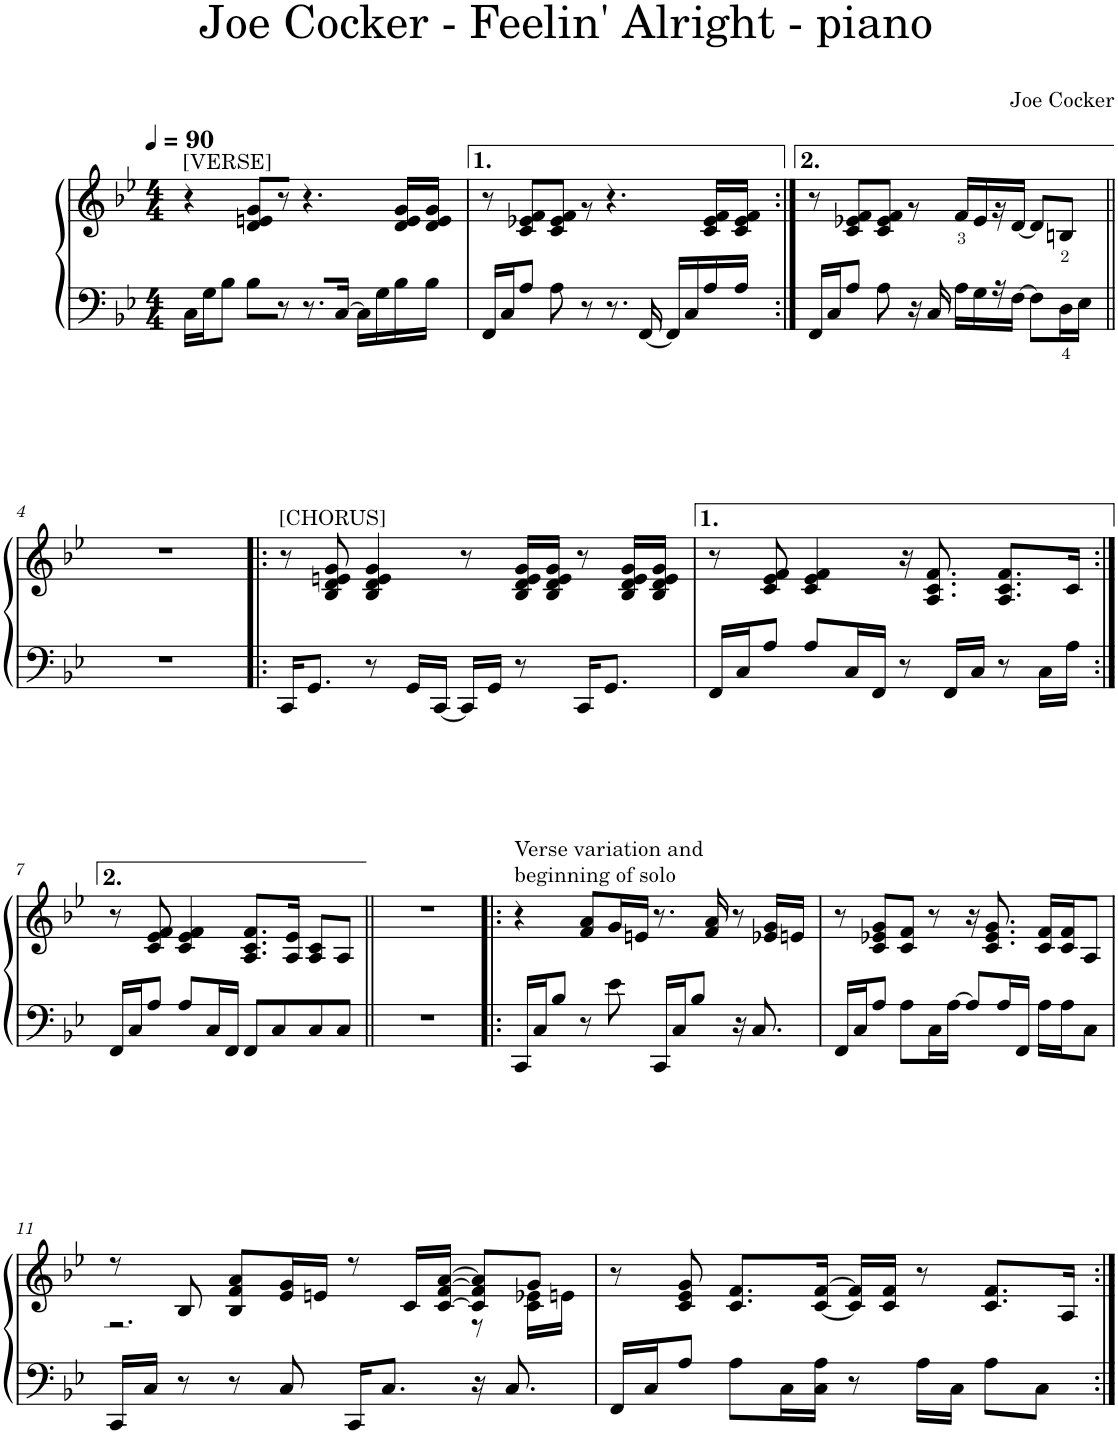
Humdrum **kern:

**kern	**kern
*part1	*part1
*staff2	*staff1
*I"Piano	*
*I'Pno.	*
*clefF4	*clefG2
*k[b-e-]	*k[b-e-]
*M4/4	*M4/4
*MM90	*MM90
=1	=1
!	!LO:TX:a:t=[VERSE]
16C\LL	4r
16G\J	.
8B-\J	.
8B-\L	8d/ 8en/ 8g/L
8r	8r
8.r	4.r
[16C/Jk	.
16C\LL]	.
16G\	.
16B-\	16d/ 16e/ 16g/LL
16B-\JJ	16d/ 16e/ 16g/JJ
=2	=2
16FF/LL	8r
16C/J	.
8A/J	8c/ 8e-X/ 8f/L
8A\	8c/ 8e-/ 8f/J
8r	8rg
8.r	4.r
[16FF/	.
16FF/LL]	.
16C/	.
16A/	16c/ 16e-/ 16f/LL
16A/JJ	16c/ 16e-/ 16f/JJ
=3:|!	=3:|!
16FF/LL	8r
16C/J	.
8A/J	8c/ 8e-X/ 8f/L
8A\	8c/ 8e-/ 8f/J
16r	8rg
16C/	.
16A\LL	16f/LL
16G\	16e-/
16r	16r
[16F\JJ	[16d/JJ
8F\L]	8d/L]
16D\L	8Bn/J
16E-\JJ	.
!!LO:LB:g=z
=4||	=4||
1r	1r
=5!|:	=5!|:
!	!LO:TX:a:t=[CHORUS]
16CC/KL	8r
8.GG/J	.
.	8B-/ 8d/ 8en/ 8g/
8r	4B-/ 4d/ 4e/ 4g/
16GG/LL	.
[16CC/JJ	.
16CC/LL]	8r
16GG/JJ	.
8r	16B-/ 16d/ 16e/ 16g/LL
.	16B-/ 16d/ 16e/ 16g/JJ
16CC/KL	8r
8.GG/J	.
.	16B-/ 16d/ 16e/ 16g/LL
.	16B-/ 16d/ 16e/ 16g/JJ
=6	=6
16FF/LL	8r
16C/J	.
8A/J	8c/ 8e-/ 8f/
8A/L	4c/ 4e-/ 4f/
16C/L	.
16FF/JJ	.
8r	16r
.	8.A/ 8.c/ 8.f/
16FF/LL	.
16C/JJ	.
8r	8.A/ 8.c/ 8.f/L
16C\LL	.
16A\JJ	16c/Jk
!!LO:LB:g=z
=7:|!	=7:|!
16FF/LL	8r
16C/J	.
8A/J	8c/ 8e-/ 8f/
8A/L	4c/ 4e-/ 4f/
16C/L	.
16FF/JJ	.
8FF/L	8.A/ 8.c/ 8.f/L
8C/	.
.	16A/ 16e-/Jk
8C/	8A/ 8c/L
8C/J	8A/J
=8||	=8||
1r	1r
=9!|:	=9!|:
!	!LO:TX:a:t=Verse variation and
!	!LO:TX:a:t=beginning of solo
16CC/LL	4r
16C/J	.
8B-/J	.
8r	8f/ 8a/L
8e-\	16g/L
.	16en/JJ
16CC/LL	8.r
16C/J	.
8B-/J	.
.	16f/ 16a/
16r	8r
8.C/	.
.	16e-X/ 16g/LL
.	16en/JJ
=10	=10
16FF/LL	8r
16C/J	.
8A/J	8c/ 8e-X/ 8g/L
8A\L	8c/ 8f/J
16C\L	8r
[16A\JJ	.
8A/L]	16r
.	8.c/ 8.e-/ 8.g/
16A/L	.
16FF/JJ	.
16A\LL	16c/ 16f/LL
16A\J	16c/ 16f/J
8C\J	8A/J
!!LO:LB:g=z
=11	=11
*	*^
16CC/LL	8r	2.r
16C/JJ	.	.
8r	8B-/	.
8r	8B-/ 8f/ 8a/L	.
8C/	16e-/ 16g/L	.
.	16en/JJ	.
16CC/KL	8r	.
8.C/J	.	.
.	16c/LL	.
.	[16c/ [16f/ [16a/JJ	.
16r	8c/] 8f/] 8a/]L	8r
8.C/	.	.
.	8g/J	16c\ 16e-X\LL
.	.	16en\JJ
*	*v	*v
=12	=12
16FF/LL	8r
16C/J	.
8A/J	8c/ 8e-/ 8g/
8A\L	8.c/ 8.f/L
16C\L	.
16C\ 16A\JJ	[16c/ [16f/Jk
8r	16c/] 16f/]LL
.	16c/ 16f/JJ
16A\LL	8r
16C\JJ	.
8A\L	8.c/ 8.f/L
8C\J	.
.	16A/Jk
=:|!	=:|!
*-	*-
